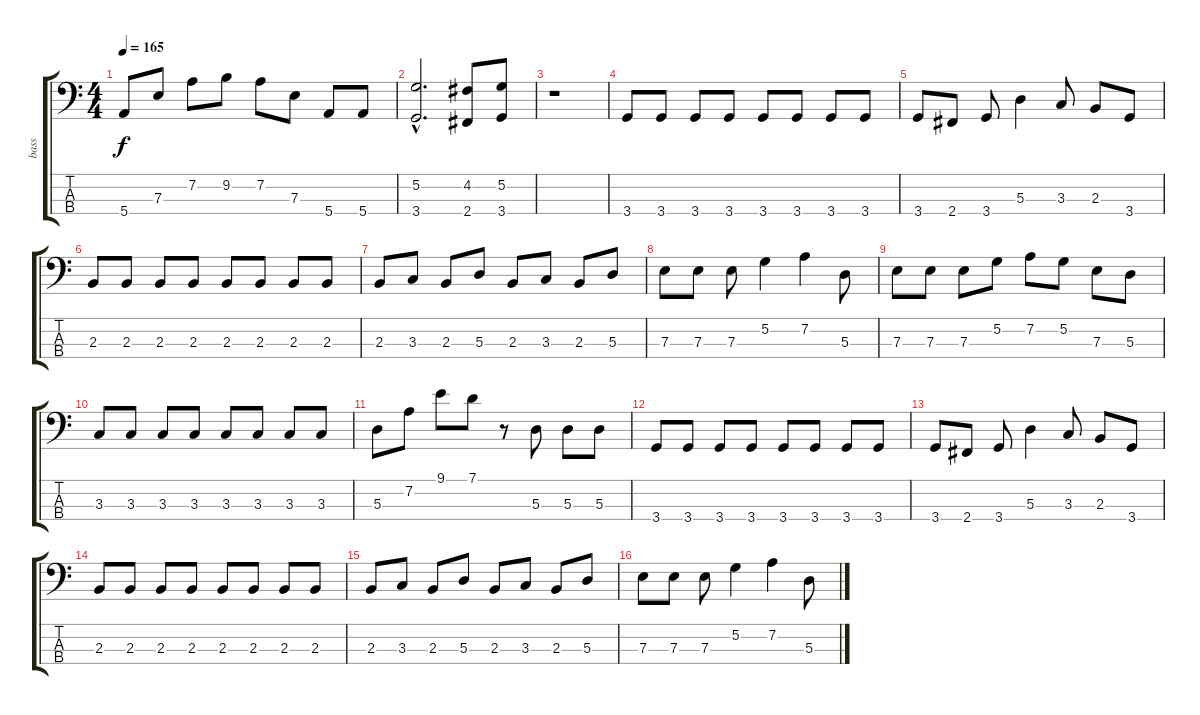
\track ("bass" "bass") {instrument electricbasspick}
\staff {score tabs}
\tuning (G2 D2 A1 E1) {hide}
\ts (4 4)
\tempo 165
\clef f4
\ks c
5.4.8{dy f} 7.3.8 7.2.8 9.2.8 7.2.8 7.3.8 5.4.8 5.4.8 |
(5.2{hac} 3.4{hac}).2{d} (4.2 2.4).8 (5.2 3.4).8 |
r.1 |
3.4.8 3.4.8 3.4.8 3.4.8 3.4.8 3.4.8 3.4.8 3.4.8 |
3.4.8 2.4.8 3.4.8 5.3.4 3.3.8 2.3.8 3.4.8 |
2.3.8 2.3.8 2.3.8 2.3.8 2.3.8 2.3.8 2.3.8 2.3.8 |
2.3.8 3.3.8 2.3.8 5.3.8 2.3.8 3.3.8 2.3.8 5.3.8 |
7.3.8 7.3.8 7.3.8 5.2.4 7.2.4 5.3.8 |
7.3.8 7.3.8 7.3.8 5.2.8 7.2.8 5.2.8 7.3.8 5.3.8 |
3.3.8 3.3.8 3.3.8 3.3.8 3.3.8 3.3.8 3.3.8 3.3.8 |
5.3.8 7.2.8 9.1.8 7.1.8 r.8 5.3.8 5.3.8 5.3.8 |
3.4.8 3.4.8 3.4.8 3.4.8 3.4.8 3.4.8 3.4.8 3.4.8 |
3.4.8 2.4.8 3.4.8 5.3.4 3.3.8 2.3.8 3.4.8 |
2.3.8 2.3.8 2.3.8 2.3.8 2.3.8 2.3.8 2.3.8 2.3.8 |
2.3.8 3.3.8 2.3.8 5.3.8 2.3.8 3.3.8 2.3.8 5.3.8 |
7.3.8 7.3.8 7.3.8 5.2.4 7.2.4 5.3.8
